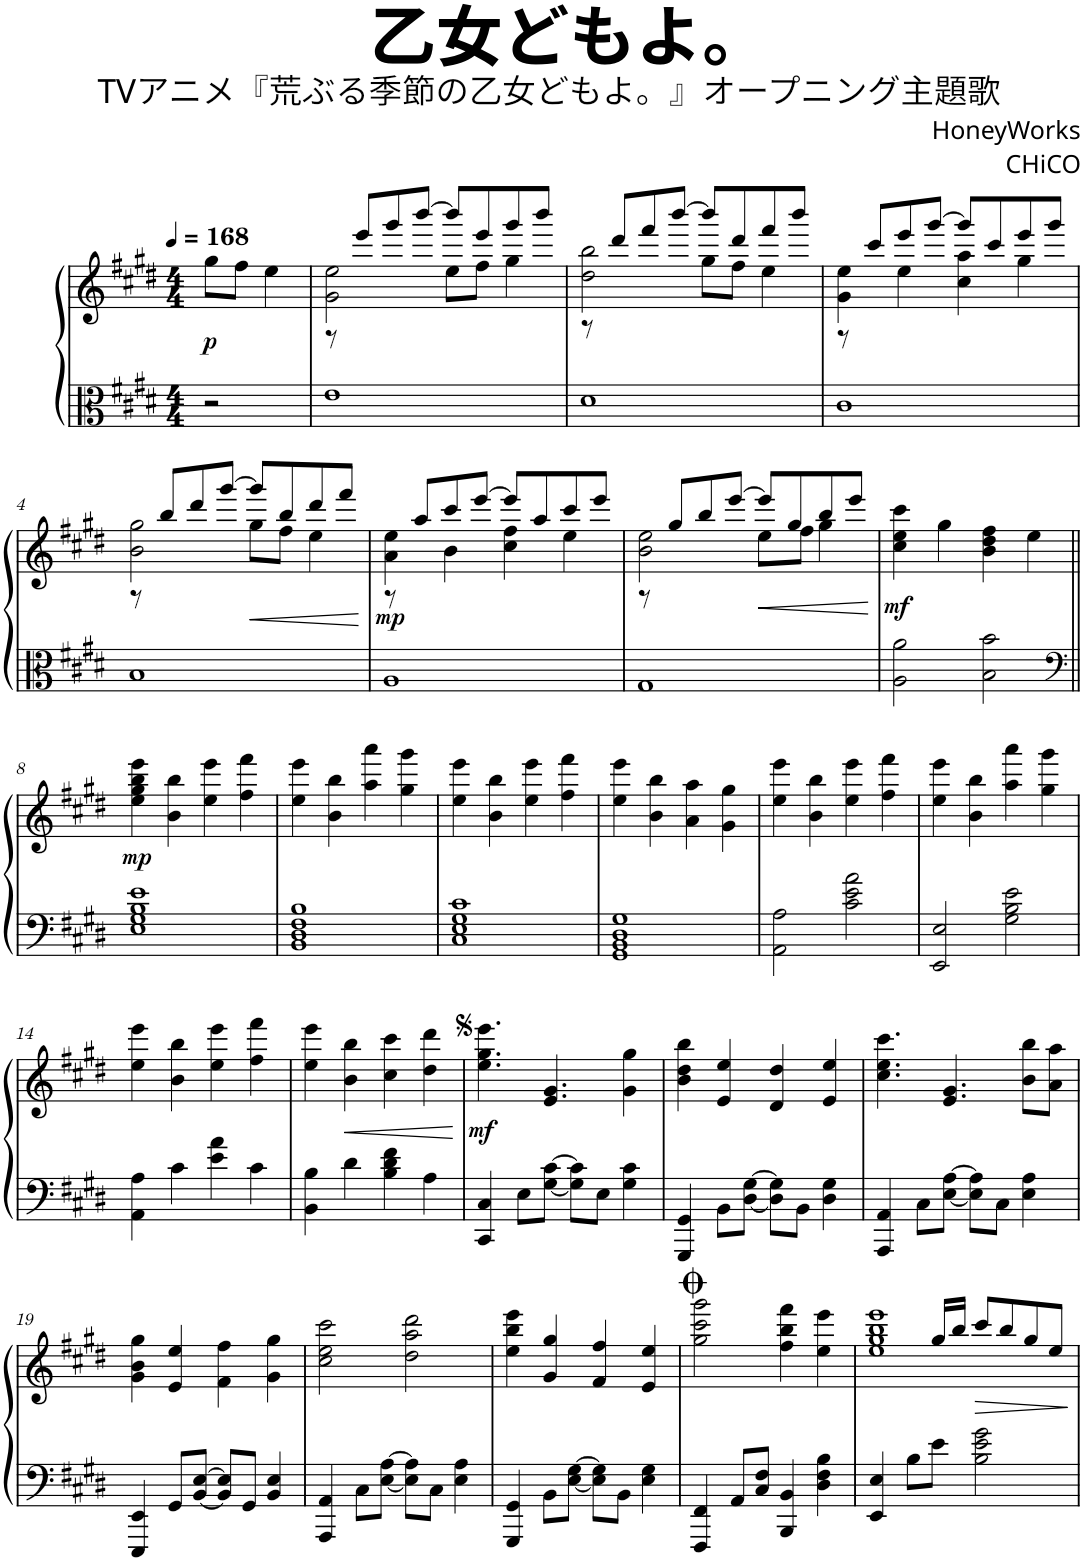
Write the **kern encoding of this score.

**kern	**kern	**dynam
*part1	*part1	*part1
*staff2	*staff1	*staff1/2
*I"Piano	*	*
*I'Pno.	*	*
*clefC3	*clefG2	*
*k[f#c#g#d#]	*k[f#c#g#d#]	*
*M4/4	*M4/4	*
*MM168	*MM168	*
=	=	=
!	!	!LO:DY:b
2r	8gg#\L	p
.	8ff#\J	.
.	4ee\	.
=1	=1	=1
*	*^	*
1e	2g#\ 2ee\	8r	.
.	.	8eee/L	.
.	.	8ggg#/	.
.	.	[8bbb/J	.
.	8ee\L	8bbb/L]	.
.	8ff#\J	8eee/	.
.	4gg#\	8ggg#/	.
.	.	8bbb/J	.
=2	=2	=2	=2
1d#	2dd#\ 2bb\	8r	.
.	.	8ddd#/L	.
.	.	8fff#/	.
.	.	[8bbb/J	.
.	8gg#\L	8bbb/L]	.
.	8ff#\J	8ddd#/	.
.	4ee\	8fff#/	.
.	.	8bbb/J	.
=3	=3	=3	=3
1c#	4g#\ 4ee\	8r	.
.	.	8ccc#/L	.
.	4ee\	8eee/	.
.	.	[8ggg#/J	.
.	4cc#\ 4aa\	8ggg#/L]	.
.	.	8ccc#/	.
.	4gg#\	8eee/	.
.	.	8ggg#/J	.
!!LO:LB:g=z	!!
=4	=4	=4	=4
1B	2b\ 2gg#\	8r	.
.	.	8bb/L	.
.	.	8ddd#/	.
.	.	[8ggg#/J	.
!	!	!	!LO:HP:b
.	8gg#\L	8ggg#/L]	<
.	8ff#\J	8bb/	.
.	4ee\	8ddd#/	.
.	.	8fff#/J	.
*	*v	*v	*
.	.	[
=5	=5	=5
*	*^	*
!	!	!	!LO:DY:b
1A	4a\ 4ee\	8r	mp
.	.	8aa/L	.
.	4b\	8ccc#/	.
.	.	[8eee/J	.
.	4cc#\ 4ff#\	8eee/L]	.
.	.	8aa/	.
.	4ee\	8ccc#/	.
.	.	8eee/J	.
=6	=6	=6	=6
1G#	2b\ 2ee\	8r	.
.	.	8gg#/L	.
.	.	8bb/	.
.	.	[8eee/J	.
!	!	!	!LO:HP:b
.	8ee\L	8eee/L]	<
.	8ff#\J	8gg#/	.
.	4gg#\	8bb/	.
.	.	8eee/J	.
*	*v	*v	*
.	.	[
=7	=7	=7
!	!	!LO:DY:b
2A\ 2a\	4cc#\ 4ee\ 4ccc#\	mf
.	4gg#\	.
2B\ 2b\	4b\ 4dd#\ 4ff#\	.
.	4ee\	.
!!LO:LB:g=z
=8||	=8||	=8||
*clefF4	*	*
!	!	!LO:DY:b
1E 1G# 1B 1e	4ee\ 4gg#\ 4bb\ 4eee\	mp
.	4b\ 4bb\	.
.	4ee\ 4eee\	.
.	4ff#\ 4fff#\	.
=9	=9	=9
1BB 1D# 1F# 1B	4ee\ 4eee\	.
.	4b\ 4bb\	.
.	4aa\ 4aaa\	.
.	4gg#\ 4ggg#\	.
=10	=10	=10
1C# 1E 1G# 1c#	4ee\ 4eee\	.
.	4b\ 4bb\	.
.	4ee\ 4eee\	.
.	4ff#\ 4fff#\	.
=11	=11	=11
1GG# 1BB 1D# 1G#	4ee\ 4eee\	.
.	4b\ 4bb\	.
.	4a\ 4aa\	.
.	4g#\ 4gg#\	.
=12	=12	=12
2AA\ 2A\	4ee\ 4eee\	.
.	4b\ 4bb\	.
2c#\ 2e\ 2a\	4ee\ 4eee\	.
.	4ff#\ 4fff#\	.
=13	=13	=13
2EE/ 2E/	4ee\ 4eee\	.
.	4b\ 4bb\	.
2G#\ 2B\ 2e\	4aa\ 4aaa\	.
.	4gg#\ 4ggg#\	.
!!LO:LB:g=z
=14	=14	=14
4AA\ 4A\	4ee\ 4eee\	.
4c#\	4b\ 4bb\	.
4e\ 4a\	4ee\ 4eee\	.
4c#\	4ff#\ 4fff#\	.
=15	=15	=15
4BB\ 4B\	4ee\ 4eee\	.
!	!	!LO:HP:b
4d#\	4b\ 4bb\	<
4B\ 4d#\ 4f#\	4cc#\ 4ccc#\	.
4A\	4dd#\ 4ddd#\	.
.	.	[
=16	=16	=16
!	!	!LO:DY:b
4CC#/ 4C#/	4.ee\ 4.gg#\ 4.eee\	mf
8E\L	.	.
[8G#\ [8c#\J	4.e/ 4.g#/	.
8G#\] 8c#\]L	.	.
8E\J	.	.
4G#\ 4c#\	4g#\ 4gg#\	.
=17	=17	=17
4GGG#/ 4GG#/	4b\ 4dd#\ 4bb\	.
8BB\L	4e/ 4ee/	.
[8D#\ [8G#\J	.	.
8D#\] 8G#\]L	4d#/ 4dd#/	.
8BB\J	.	.
4D#\ 4G#\	4e/ 4ee/	.
=18	=18	=18
4AAA/ 4AA/	4.cc#\ 4.ee\ 4.ccc#\	.
8C#\L	.	.
[8E\ [8A\J	4.e/ 4.g#/	.
8E\] 8A\]L	.	.
8C#\J	.	.
4E\ 4A\	8b\ 8bb\L	.
.	8a\ 8aa\J	.
!!LO:LB:g=z
=19	=19	=19
4EEE/ 4EE/	4g#\ 4b\ 4gg#\	.
8GG#/L	4e/ 4ee/	.
[8BB/ [8E/J	.	.
8BB/] 8E/]L	4f#\ 4ff#\	.
8GG#/J	.	.
4BB/ 4E/	4g#\ 4gg#\	.
=20	=20	=20
4AAA/ 4AA/	2cc#\ 2ee\ 2ccc#\	.
8C#\L	.	.
[8E\ [8A\J	.	.
8E\] 8A\]L	2dd#\ 2aa\ 2ddd#\	.
8C#\J	.	.
4E\ 4A\	.	.
=21	=21	=21
4GGG#/ 4GG#/	4ee\ 4bb\ 4eee\	.
8BB\L	4g#/ 4gg#/	.
[8E\ [8G#\J	.	.
8E\] 8G#\]L	4f#/ 4ff#/	.
8BB\J	.	.
4E\ 4G#\	4e/ 4ee/	.
=22	=22	=22
4FFF#/ 4FF#/	2gg#\ 2ccc#\ 2ggg#\	.
8AA/L	.	.
8C#/ 8F#/J	.	.
4BBB/ 4BB/	4ff#\ 4bb\ 4fff#\	.
4D#\ 4F#\ 4B\	4ee\ 4eee\	.
!	!LO:TX:a:t=<font size="18"/>	!
!LO:TX:a:t=<font size="18"/>	!	!
=23	=23	=23
*	*^	*
4EE/ 4E/	1ee 1gg# 1bb 1eee	4.ryy	.
8B\L	.	.	.
8e\J	.	16gg#/LL	.
.	.	16bb/JJ	.
2B\ 2e\ 2g#\	.	8ccc#/L	.
.	.	8bb/	.
.	.	8gg#/	.
.	.	8ee/J	.
*	*v	*v	*
=	=	=
*-	*-	*-
